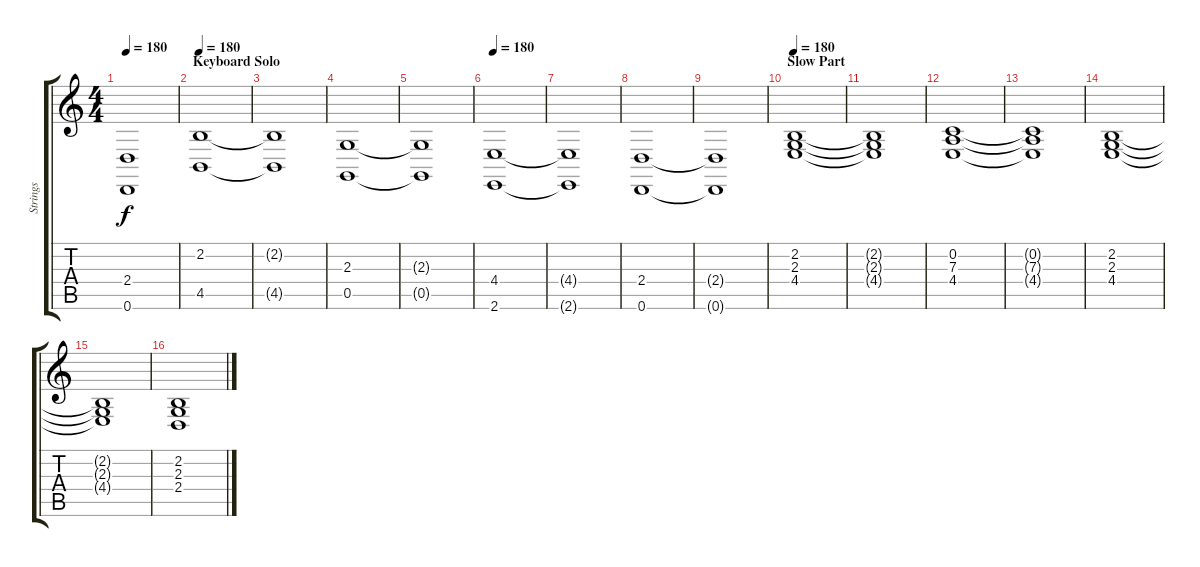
\track ("Strings" "Strings") {instrument stringensemble1}
\staff {score tabs}
\tuning (D4 A3 F3 C3 G2 D2) {hide}
\ts (4 4)
\tempo 180
\clef g2
\ks c
(2.4{t} 0.6{t}).1{dy f} |
\section ("" "Keyboard Solo")
\tempo 180
(2.2 4.5).1 |
(2.2{t} 4.5{t}).1 |
(2.3 0.5).1 |
(2.3{t} 0.5{t}).1 |
\tempo 180
(4.4 2.6).1 |
(4.4{t} 2.6{t}).1 |
(2.4 0.6).1 |
(2.4{t} 0.6{t}).1 |
\section ("" "Slow Part")
\tempo 180
(2.2 2.3 4.4).1{instrument choiraahs} |
(2.2{t} 2.3{t} 4.4{t}).1 |
(0.2 7.3 4.4).1 |
(0.2{t} 7.3{t} 4.4{t}).1 |
(2.2 2.3 4.4).1 |
(2.2{t} 2.3{t} 4.4{t}).1 |
(2.2 2.3 2.4).1
